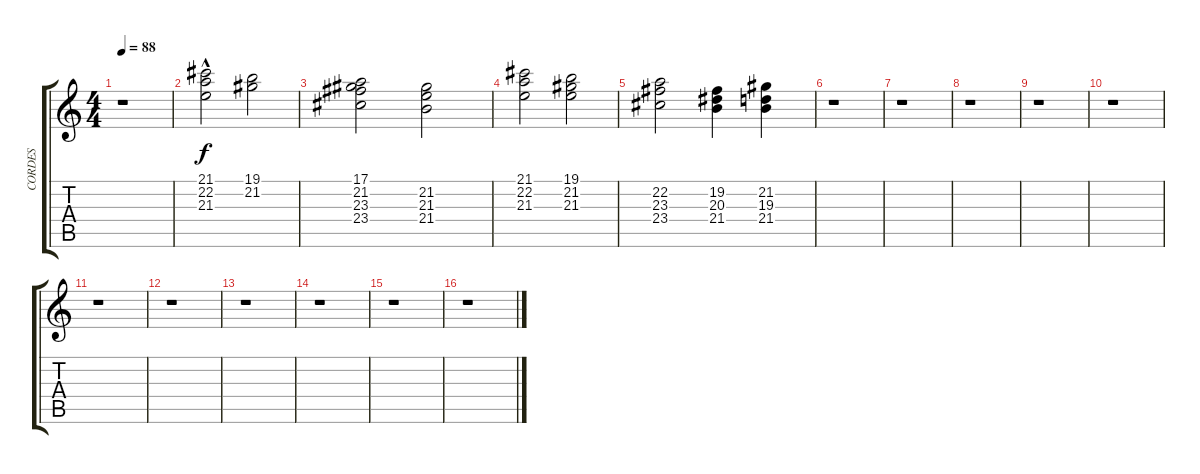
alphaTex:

\track ("CORDES" "CORDES") {instrument stringensemble1}
\staff {score tabs}
\tuning (E4 B3 G3 D3 A2 E2) {hide}
\ts (4 4)
\tempo 88
\clef g2
\ks c
r.1{dy f instrument stringensemble1} |
(21.1 22.2{hac} 21.3{hac}).2 (19.1 21.2).2 |
(17.1 21.2 23.3 23.4).2 (21.2 21.3 21.4).2 |
(21.1 22.2 21.3).2 (19.1 21.2 21.3).2 |
(22.2 23.3 23.4).2 (19.2 20.3 21.4).4 (21.2 19.3 21.4).4 |
r.1 |
r.1 |
r.1 |
r.1 |
r.1 |
r.1 |
r.1 |
r.1 |
r.1 |
r.1 |
r.1
